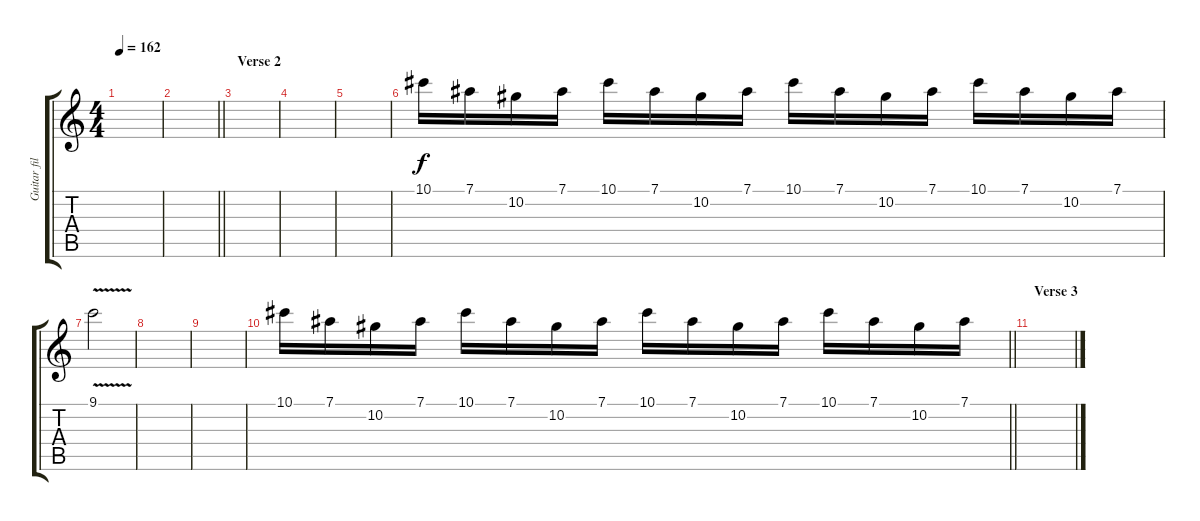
\track ("Guitar fillers" "Guitar fil") {instrument distortionguitar}
\staff {score tabs}
\tuning (Eb4 Bb3 Gb3 Db3 Ab2 Eb2) {hide}
\ts (4 4)
\tempo 162
\clef g2
\ks c
|
\barLineRight lightlight
|
\section ("" "Verse 2")
|
|
|
10.1.16 7.1.16 10.2.16 7.1.16 10.1.16 7.1.16 10.2.16 7.1.16 10.1.16 7.1.16 10.2.16 7.1.16 10.1.16 7.1.16 10.2.16 7.1.16 |
9.1{v}.2 |
|
|
\barLineRight lightlight
10.1.16 7.1.16 10.2.16 7.1.16 10.1.16 7.1.16 10.2.16 7.1.16 10.1.16 7.1.16 10.2.16 7.1.16 10.1.16 7.1.16 10.2.16 7.1.16 |
\section ("" "Verse 3")
